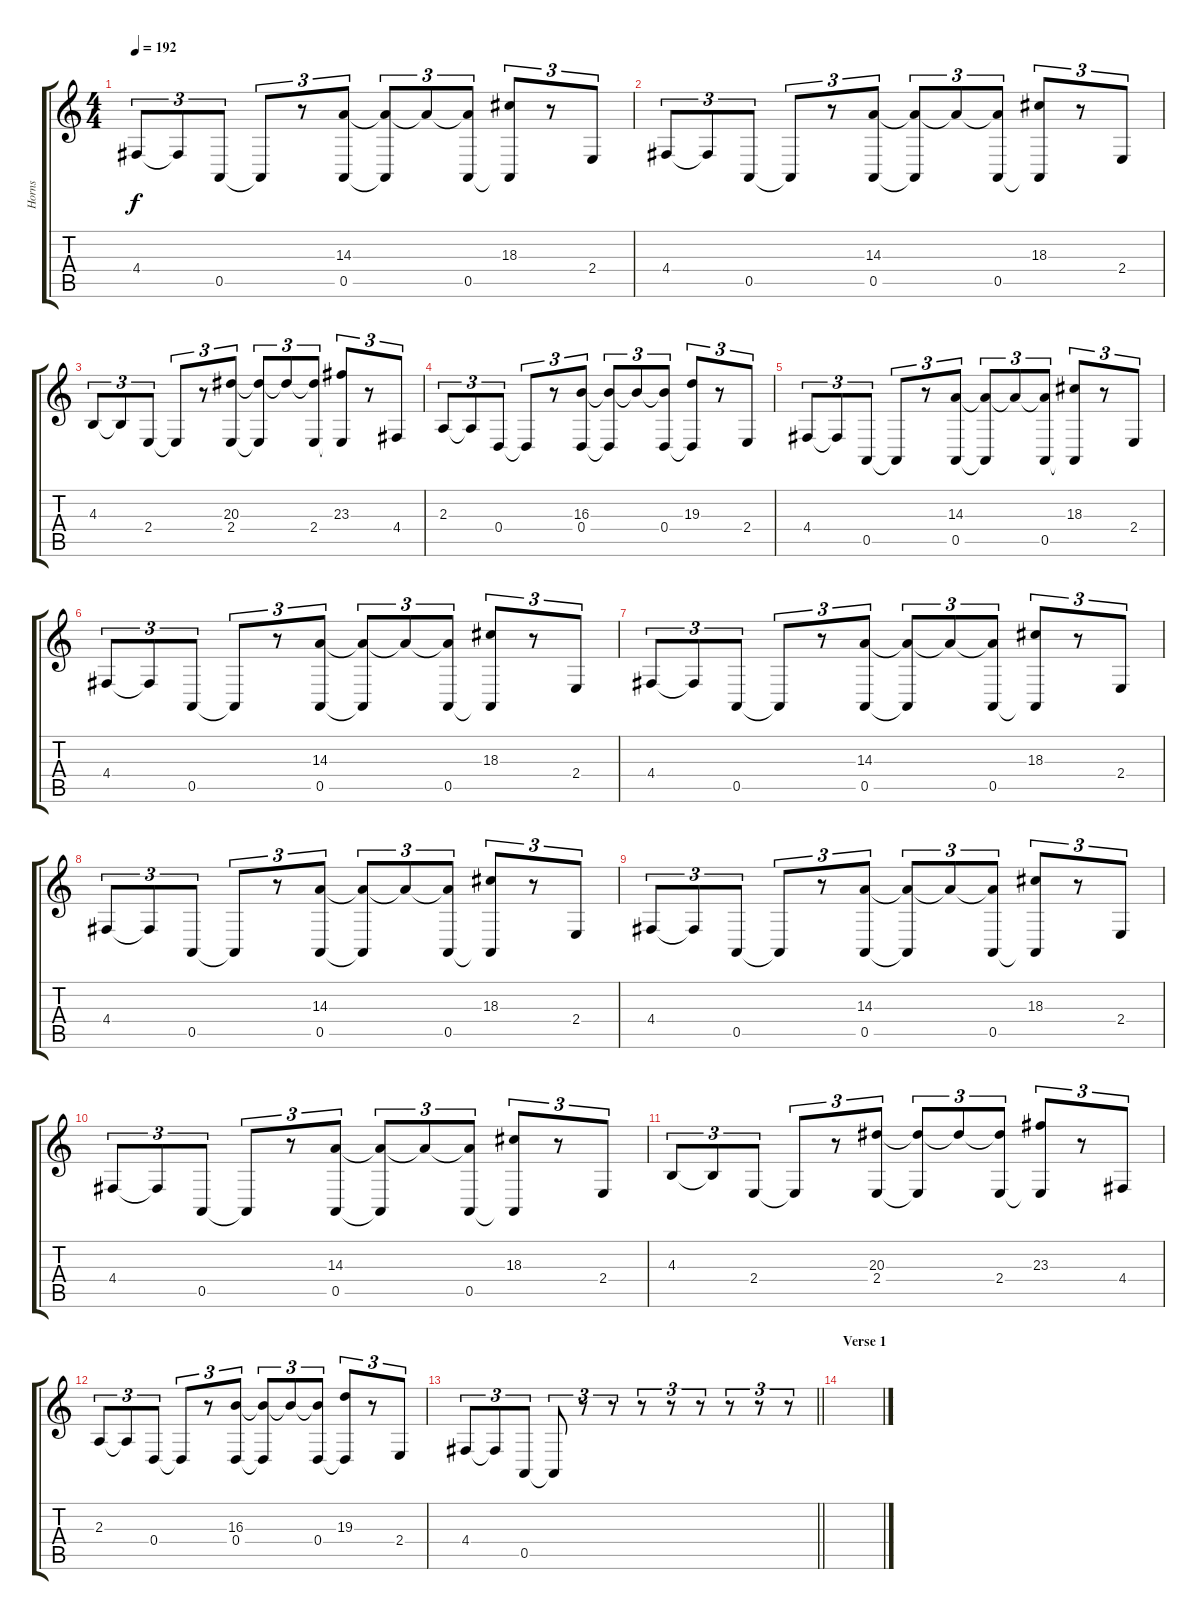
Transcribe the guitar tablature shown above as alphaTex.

\track ("Horns" "Horns") {instrument brasssection}
\staff {score tabs}
\tuning (E4 B3 G3 D3 A2 E2) {hide}
\ts (4 4)
\tempo 192
\clef g2
\ks c
4.4.8{tu (3 2) dy f} 4.4{t}.8{tu (3 2)} 0.5.8{tu (3 2)} 0.5{t}.8{tu (3 2)} r.8{tu (3 2)} (14.3 0.5).8{tu (3 2)} (14.3{t} 0.5{t}).8{tu (3 2)} 14.3{t}.8{tu (3 2)} (14.3{t} 0.5).8{tu (3 2)} (18.3 0.5{t}).8{tu (3 2)} r.8{tu (3 2)} 2.4.8{tu (3 2)} |
4.4.8{tu (3 2)} 4.4{t}.8{tu (3 2)} 0.5.8{tu (3 2)} 0.5{t}.8{tu (3 2)} r.8{tu (3 2)} (14.3 0.5).8{tu (3 2)} (14.3{t} 0.5{t}).8{tu (3 2)} 14.3{t}.8{tu (3 2)} (14.3{t} 0.5).8{tu (3 2)} (18.3 0.5{t}).8{tu (3 2)} r.8{tu (3 2)} 2.4.8{tu (3 2)} |
4.3.8{tu (3 2)} 4.3{t}.8{tu (3 2)} 2.4.8{tu (3 2)} 2.4{t}.8{tu (3 2)} r.8{tu (3 2)} (20.3 2.4).8{tu (3 2)} (20.3{t} 2.4{t}).8{tu (3 2)} 20.3{t}.8{tu (3 2)} (20.3{t} 2.4).8{tu (3 2)} (23.3 2.4{t}).8{tu (3 2)} r.8{tu (3 2)} 4.4.8{tu (3 2)} |
2.3.8{tu (3 2)} 2.3{t}.8{tu (3 2)} 0.4.8{tu (3 2)} 0.4{t}.8{tu (3 2)} r.8{tu (3 2)} (16.3 0.4).8{tu (3 2)} (16.3{t} 0.4{t}).8{tu (3 2)} 16.3{t}.8{tu (3 2)} (16.3{t} 0.4).8{tu (3 2)} (19.3 0.4{t}).8{tu (3 2)} r.8{tu (3 2)} 2.4.8{tu (3 2)} |
4.4.8{tu (3 2)} 4.4{t}.8{tu (3 2)} 0.5.8{tu (3 2)} 0.5{t}.8{tu (3 2)} r.8{tu (3 2)} (14.3 0.5).8{tu (3 2)} (14.3{t} 0.5{t}).8{tu (3 2)} 14.3{t}.8{tu (3 2)} (14.3{t} 0.5).8{tu (3 2)} (18.3 0.5{t}).8{tu (3 2)} r.8{tu (3 2)} 2.4.8{tu (3 2)} |
4.4.8{tu (3 2)} 4.4{t}.8{tu (3 2)} 0.5.8{tu (3 2)} 0.5{t}.8{tu (3 2)} r.8{tu (3 2)} (14.3 0.5).8{tu (3 2)} (14.3{t} 0.5{t}).8{tu (3 2)} 14.3{t}.8{tu (3 2)} (14.3{t} 0.5).8{tu (3 2)} (18.3 0.5{t}).8{tu (3 2)} r.8{tu (3 2)} 2.4.8{tu (3 2)} |
4.4.8{tu (3 2)} 4.4{t}.8{tu (3 2)} 0.5.8{tu (3 2)} 0.5{t}.8{tu (3 2)} r.8{tu (3 2)} (14.3 0.5).8{tu (3 2)} (14.3{t} 0.5{t}).8{tu (3 2)} 14.3{t}.8{tu (3 2)} (14.3{t} 0.5).8{tu (3 2)} (18.3 0.5{t}).8{tu (3 2)} r.8{tu (3 2)} 2.4.8{tu (3 2)} |
4.4.8{tu (3 2)} 4.4{t}.8{tu (3 2)} 0.5.8{tu (3 2)} 0.5{t}.8{tu (3 2)} r.8{tu (3 2)} (14.3 0.5).8{tu (3 2)} (14.3{t} 0.5{t}).8{tu (3 2)} 14.3{t}.8{tu (3 2)} (14.3{t} 0.5).8{tu (3 2)} (18.3 0.5{t}).8{tu (3 2)} r.8{tu (3 2)} 2.4.8{tu (3 2)} |
4.4.8{tu (3 2)} 4.4{t}.8{tu (3 2)} 0.5.8{tu (3 2)} 0.5{t}.8{tu (3 2)} r.8{tu (3 2)} (14.3 0.5).8{tu (3 2)} (14.3{t} 0.5{t}).8{tu (3 2)} 14.3{t}.8{tu (3 2)} (14.3{t} 0.5).8{tu (3 2)} (18.3 0.5{t}).8{tu (3 2)} r.8{tu (3 2)} 2.4.8{tu (3 2)} |
4.4.8{tu (3 2)} 4.4{t}.8{tu (3 2)} 0.5.8{tu (3 2)} 0.5{t}.8{tu (3 2)} r.8{tu (3 2)} (14.3 0.5).8{tu (3 2)} (14.3{t} 0.5{t}).8{tu (3 2)} 14.3{t}.8{tu (3 2)} (14.3{t} 0.5).8{tu (3 2)} (18.3 0.5{t}).8{tu (3 2)} r.8{tu (3 2)} 2.4.8{tu (3 2)} |
4.3.8{tu (3 2)} 4.3{t}.8{tu (3 2)} 2.4.8{tu (3 2)} 2.4{t}.8{tu (3 2)} r.8{tu (3 2)} (20.3 2.4).8{tu (3 2)} (20.3{t} 2.4{t}).8{tu (3 2)} 20.3{t}.8{tu (3 2)} (20.3{t} 2.4).8{tu (3 2)} (23.3 2.4{t}).8{tu (3 2)} r.8{tu (3 2)} 4.4.8{tu (3 2)} |
2.3.8{tu (3 2)} 2.3{t}.8{tu (3 2)} 0.4.8{tu (3 2)} 0.4{t}.8{tu (3 2)} r.8{tu (3 2)} (16.3 0.4).8{tu (3 2)} (16.3{t} 0.4{t}).8{tu (3 2)} 16.3{t}.8{tu (3 2)} (16.3{t} 0.4).8{tu (3 2)} (19.3 0.4{t}).8{tu (3 2)} r.8{tu (3 2)} 2.4.8{tu (3 2)} |
\barLineRight lightlight
4.4.8{tu (3 2)} 4.4{t}.8{tu (3 2)} 0.5.8{tu (3 2)} 0.5{t}.8{tu (3 2)} r.8{tu (3 2)} r.8{tu (3 2)} r.8{tu (3 2)} r.8{tu (3 2)} r.8{tu (3 2)} r.8{tu (3 2)} r.8{tu (3 2)} r.8{tu (3 2)} |
\section ("" "Verse 1")
